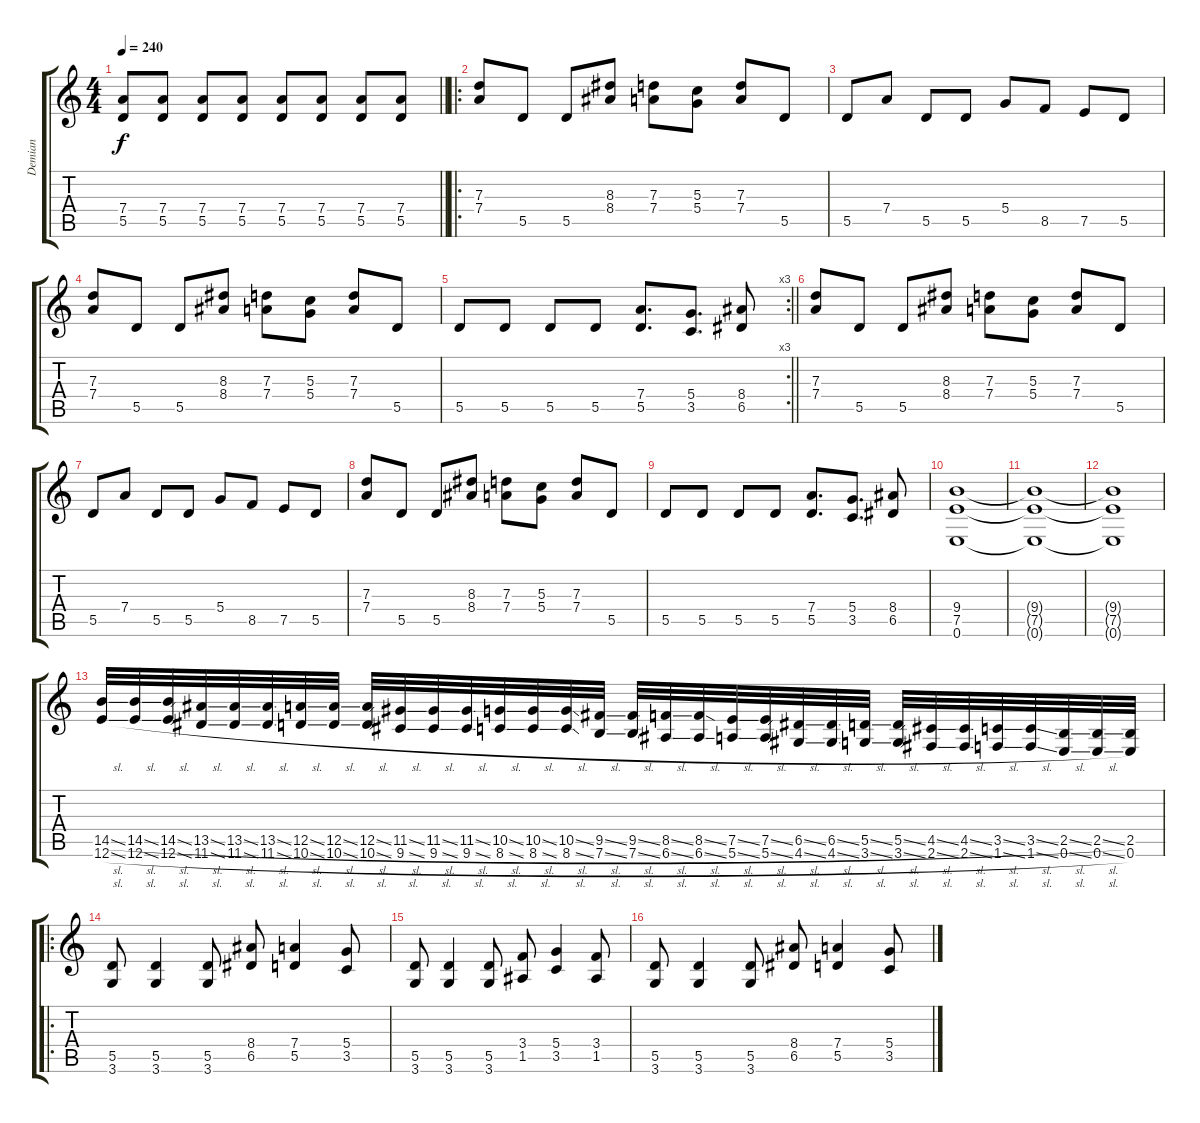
\track ("Demian" "Demian") {instrument distortionguitar}
\staff {score tabs}
\tuning (E4 B3 G3 D3 A2 E2) {hide}
\ts (4 4)
\tempo 240
\clef g2
\barLineRight lightlight
\ks c
(7.4 5.5).8{dy f} (7.4 5.5).8 (7.4 5.5).8 (7.4 5.5).8 (7.4 5.5).8 (7.4 5.5).8 (7.4 5.5).8 (7.4 5.5).8 |
\ro
(7.3 7.4).8 5.5.8 5.5.8 (8.3 8.4).8 (7.3 7.4).8 (5.3 5.4).8 (7.3 7.4).8 5.5.8 |
5.5.8 7.4.8 5.5.8 5.5.8 5.4.8 8.5.8 7.5.8 5.5.8 |
(7.3 7.4).8 5.5.8 5.5.8 (8.3 8.4).8 (7.3 7.4).8 (5.3 5.4).8 (7.3 7.4).8 5.5.8 |
\rc 3
\barLineRight lightlight
5.5.8 5.5.8 5.5.8 5.5.8 (7.4 5.5).8{d} (5.4 3.5).8{d} (8.4 6.5).8 |
(7.3 7.4).8 5.5.8 5.5.8 (8.3 8.4).8 (7.3 7.4).8 (5.3 5.4).8 (7.3 7.4).8 5.5.8 |
5.5.8 7.4.8 5.5.8 5.5.8 5.4.8 8.5.8 7.5.8 5.5.8 |
(7.3 7.4).8 5.5.8 5.5.8 (8.3 8.4).8 (7.3 7.4).8 (5.3 5.4).8 (7.3 7.4).8 5.5.8 |
5.5.8 5.5.8 5.5.8 5.5.8 (7.4 5.5).8{d} (5.4 3.5).8{d} (8.4 6.5).8 |
(9.4 7.5 0.6).1 |
(9.4{t} 7.5{t} 0.6{t}).1 |
(9.4{t} 7.5{t} 0.6{t}).1 |
(14.5{sl} 12.6{sl}).32 (14.5{sl} 12.6{sl}).32 (14.5{sl} 12.6{sl}).32 (13.5{sl} 11.6{sl}).32 (13.5{sl} 11.6{sl}).32 (13.5{sl} 11.6{sl}).32 (12.5{sl} 10.6{sl}).32 (12.5{sl} 10.6{sl}).32 (12.5{sl} 10.6{sl}).32 (11.5{sl} 9.6{sl}).32 (11.5{sl} 9.6{sl}).32 (11.5{sl} 9.6{sl}).32 (10.5{sl} 8.6{sl}).32 (10.5{sl} 8.6{sl}).32 (10.5{sl} 8.6{sl}).32 (9.5{sl} 7.6{sl}).32 (9.5{sl} 7.6{sl}).32 (8.5{sl} 6.6{sl}).32 (8.5{sl} 6.6{sl}).32 (7.5{sl} 5.6{sl}).32 (7.5{sl} 5.6{sl}).32 (6.5{sl} 4.6{sl}).32 (6.5{sl} 4.6{sl}).32 (5.5{sl} 3.6{sl}).32 (5.5{sl} 3.6{sl}).32 (4.5{sl} 2.6{sl}).32 (4.5{sl} 2.6{sl}).32 (3.5{sl} 1.6{sl}).32 (3.5{sl} 1.6{sl}).32 (2.5{sl} 0.6{sl}).32 (2.5{sl} 0.6{sl}).32 (2.5 0.6).32 |
\ro
(5.5 3.6).8 (5.5 3.6).4 (5.5 3.6).8 (8.4 6.5).8 (7.4 5.5).4 (5.4 3.5).8 |
(5.5 3.6).8 (5.5 3.6).4 (5.5 3.6).8 (3.4 1.5).8 (5.4 3.5).4 (3.4 1.5).8 |
(5.5 3.6).8 (5.5 3.6).4 (5.5 3.6).8 (8.4 6.5).8 (7.4 5.5).4 (5.4 3.5).8
